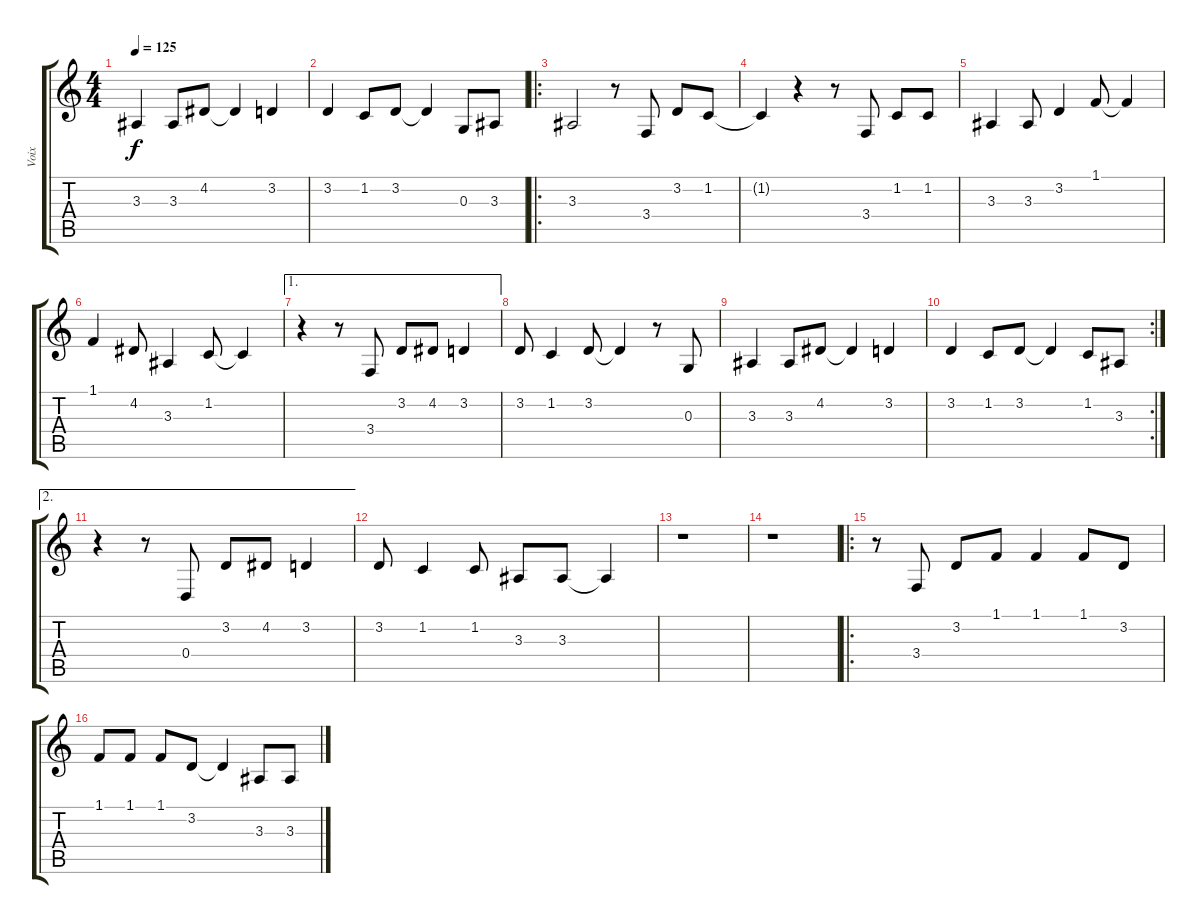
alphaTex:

\track ("Voix" "Voix") {instrument lead2sawtooth}
\staff {score tabs}
\tuning (E4 B3 G3 D3 A2 E2) {hide}
\ts (4 4)
\tempo 125
\clef g2
\ks c
3.3.4{dy f} 3.3.8 4.2.8 4.2{t}.4 3.2.4 |
3.2.4 1.2.8 3.2.8 3.2{t}.4 0.3.8 3.3.8 |
\ro
3.3.2 r.8 3.4.8 3.2.8 1.2.8 |
1.2{t}.4 r.4 r.8 3.4.8 1.2.8 1.2.8 |
3.3.4 3.3.8 3.2.4 1.1.8 1.1{t}.4 |
1.1.4 4.2.8 3.3.4 1.2.8 1.2{t}.4 |
\ae 1
r.4 r.8 3.4.8 3.2.8 4.2.8 3.2.4 |
3.2.8 1.2.4 3.2.8 3.2{t}.4 r.8 0.3.8 |
3.3.4 3.3.8 4.2.8 4.2{t}.4 3.2.4 |
\rc 2
3.2.4 1.2.8 3.2.8 3.2{t}.4 1.2.8 3.3.8 |
\ae 2
r.4 r.8 0.4.8 3.2.8 4.2.8 3.2.4 |
3.2.8 1.2.4 1.2.8 3.3.8 3.3.8 3.3{t}.4 |
r.1 |
r.1 |
\ro
r.8 3.4.8 3.2.8 1.1.8 1.1.4 1.1.8 3.2.8 |
1.1.8 1.1.8 1.1.8 3.2.8 3.2{t}.4 3.3.8 3.3.8
